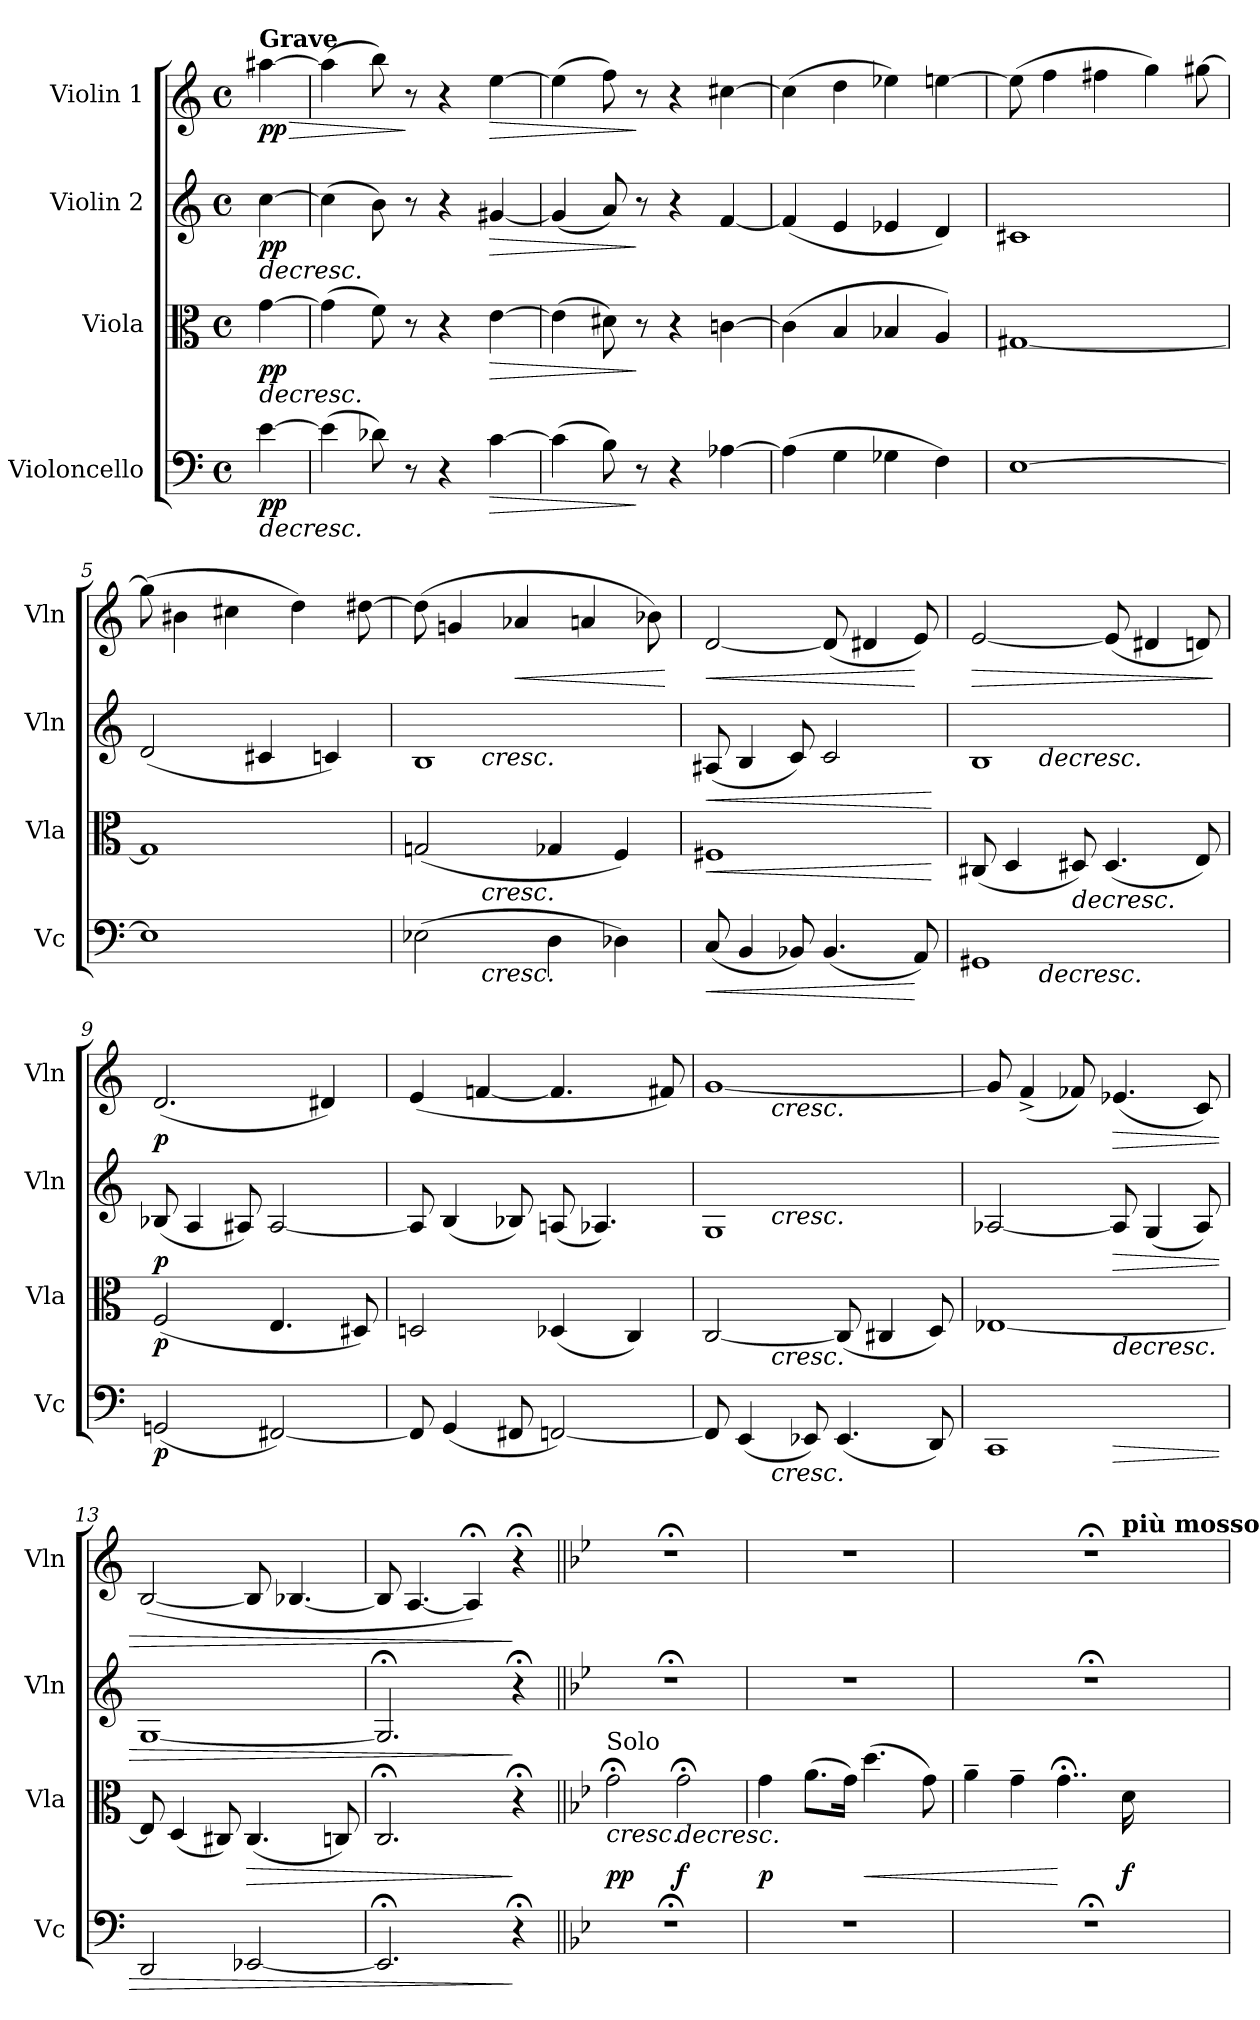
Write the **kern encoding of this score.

**kern	**dynam	**kern	**dynam	**kern	**dynam	**kern	**dynam
*part4	*part4	*part3	*part3	*part2	*part2	*part1	*part1
*staff4	*staff4	*staff3	*staff3	*staff2	*staff2	*staff1	*staff1
*I"Violoncello	*	*I"Viola	*	*I"Violin 2	*	*I"Violin 1	*
*I'Vc	*	*I'Vla	*	*I'Vln	*	*I'Vln	*
*clefF4	*	*clefC3	*	*clefG2	*	*clefG2	*
*k[]	*	*k[]	*	*k[]	*	*k[]	*
*M4/4	*	*M4/4	*	*M4/4	*	*M4/4	*
*met(c)	*	*met(c)	*	*met(c)	*	*met(c)	*
=	=	=	=	=	=	=	=
!	!	!	!	!	!	!LO:TX:a:B:t=Grave	!
!	!LO:HP:b	!	!LO:HP:b	!	!LO:HP:b	!	!LO:HP:b
!	!LO:DY:n=1:b	!	!LO:DY:n=1:b	!	!LO:DY:n=1:b	!	!LO:DY:n=1:b
[>4e\	> pp	[>4g\	> pp	[>4cc\	> pp	[4aa#X\	> pp
=1	=1	=1	=1	=1	=1	=1	=1
(4e\]	.	(4g\]	.	(4cc\]	.	(4aa#\]	.
8d-X\)	.	8f\)	.	8b\)	.	8bb\)	.
8r	.	8r	.	8r	.	8r	]
4r	.	4r	.	4r	.	4r	.
!	!LO:HP:b	!	!LO:HP:b	!	!LO:HP:b	!	!LO:HP:b
[>4c\	>	[>4e\	>	[<4g#X/	>	[>4ee\	>
=2	=2	=2	=2	=2	=2	=2	=2
(4c\]	.	(4e\]	.	(4g#/]	.	(4ee\]	.
8B\)	.	8d#X\)	.	8a/)	.	8ff\)	.
8r	]	8r	]	8r	]	8r	]
4r	.	4r	.	4r	.	4r	.
[>4A-X\	.	[4cn\	.	[<4f/	.	[>4cc#X\	.
=3	=3	=3	=3	=3	=3	=3	=3
(4A-\]	.	(4c\]	.	(4f/]	.	(4cc#\]	.
4G\	.	4B/	.	4e/	.	4dd\	.
4G-X\	.	4B-X/	.	4e-X/	.	4ee-X\)	.
4F\)	.	4A/)	.	4d/)	.	[>4een\	.
=4	=4	=4	=4	=4	=4	=4	=4
[1E	.	[1G#X	.	1c#X	.	(8ee\]	.
.	.	.	.	.	.	4ff\	.
.	.	.	.	.	.	4ff#X\	.
.	.	.	.	.	.	4gg\)	.
.	.	.	.	.	.	[>8gg#X\	.
!!LO:LB:g=z
=5	=5	=5	=5	=5	=5	=5	=5
1E]	.	1G#]	.	(2d/	.	(8gg#\]	.
.	.	.	.	.	.	4b#X\	.
.	.	.	.	.	.	4cc#X\	.
.	.	.	.	4c#X/	.	.	.
.	.	.	.	.	.	4dd\)	.
.	.	.	.	4cn/)	.	.	.
.	.	.	.	.	.	[>8dd#X\	.
=6	=6	=6	=6	=6	=6	=6	=6
*^	*	*^	*	*^	*	*	*
(2E-X\	4ryy	.	(2Gn/	4ryy	.	1B	4ryy	.	(8dd#\]	.
.	.	.	.	.	.	.	.	.	4gn/	.
!	!	!LO:HP:b	!	!	!LO:HP:b	!	!	!LO:HP:b	!	!
.	4ryy	<	.	4ryy	<	.	4ryy	<	.	.
!	!	!	!	!	!	!	!	!	!	!LO:HP:b
.	.	.	.	.	.	.	.	.	4a-X/	<
4D\	2ryy	.	4G-X/	2ryy	.	.	2ryy	.	.	.
.	.	.	.	.	.	.	.	.	4an/	.
4D-X\)	.	.	4F/)	.	.	.	.	.	.	.
.	.	.	.	.	.	.	.	.	8b-X\)	.
*v	*v	*	*	*	*	*v	*v	*	*	*
*	*	*v	*v	*	*	*	*	*
.	]	.	]	.	]	.	[
=7	=7	=7	=7	=7	=7	=7	=7
!	!LO:HP:b	!	!LO:HP:b	!	!LO:HP:b	!	!LO:HP:b
(8C/	<	1F#X	<	(8A#X/	<	[<2d/	<
4BB/	.	.	.	4B/	.	.	.
8BB-X/)	.	.	.	8c/)	.	.	.
(4.BB-/	.	.	.	2c/	.	(8d/]	.
.	.	.	.	.	.	4d#X/	.
8AA/)	[	.	.	.	.	8e/)	[
.	.	.	[	.	[	.	.
=8	=8	=8	=8	=8	=8	=8	=8
*^	*	*	*	*^	*	*	*
!	!	!	!	!	!	!	!	!	!LO:HP:b
1GG#X	4ryy	.	(8C#X/	.	1B	4ryy	.	[<2e/	>
.	.	.	4D/	.	.	.	.	.	.
!	!	!LO:HP:b	!	!	!	!	!LO:HP:b	!	!
.	4ryy	>	.	.	.	4ryy	>	.	.
!	!	!	!	!LO:HP:b	!	!	!	!	!
.	.	.	8D#X/)	>	.	.	.	.	.
.	2ryy	.	(4.D#/	.	.	2ryy	.	(8e/]	.
.	.	.	.	.	.	.	.	4d#X/	.
.	.	.	8E/)	.	.	.	.	8dn/)	.
*v	*v	*	*	*	*v	*v	*	*	*
.	[	.	[	.	[	.	]
=9	=9	=9	=9	=9	=9	=9	=9
!	!LO:DY:b	!	!LO:DY:b	!	!LO:DY:b	!	!LO:DY:b
(2GGn/	p	(2F/	p	(8B-X/	p	(2.d/	p
.	.	.	.	4A/	.	.	.
.	.	.	.	8A#X/)	.	.	.
[2FF#X/)	.	4.E/	.	[2A#/	.	.	.
.	.	.	.	.	.	4d#X/)	.
.	.	8D#X/)	.	.	.	.	.
!!LO:LB:g=z
=10	=10	=10	=10	=10	=10	=10	=10
8FF#/]	.	2Dn/	.	8A#/]	.	(4e/	.
(4GG/	.	.	.	(4B/	.	.	.
.	.	.	.	.	.	[<4fn/	.
8FF#X/	.	.	.	8B-X/)	.	.	.
[<2FFn/)	.	(4D-X/	.	(8An/	.	4.f/]	.
.	.	.	.	4.A-X/)	.	.	.
.	.	4C/)	.	.	.	.	.
.	.	.	.	.	.	8f#X/)	.
=11	=11	=11	=11	=11	=11	=11	=11
*^	*	*^	*	*^	*	*^	*
8FF/]	8ryy	.	[2C/	4ryy	.	1G	4ryy	.	[<1g	4ryy	.
(4EE/	8ryy	.	.	.	.	.	.	.	.	.	.
!	!	!LO:HP:b	!	!	!LO:HP:b	!	!	!LO:HP:b	!	!	!LO:HP:b
.	8ryy	<	.	4ryy	<	.	4ryy	<	.	4ryy	<
8EE-X/)	8ryy	.	.	.	.	.	.	.	.	.	.
(4.EE-/	2ryy	.	(8C/]	2ryy	.	.	2ryy	.	.	2ryy	.
.	.	.	4C#X/	.	.	.	.	.	.	.	.
8DD/)	.	.	8D/)	.	.	.	.	.	.	.	.
*v	*v	*	*	*	*	*v	*v	*	*v	*v	*
*	*	*v	*v	*	*	*	*	*
.	]	.	]	.	]	.	.
=12	=12	=12	=12	=12	=12	=12	=12
*^	*	*^	*	*	*	*	*
1CC	2ryy	.	[<1E-X	2ryy	.	[2A-X/	.	8g/]	.
.	.	.	.	.	.	.	.	(4f^/	.
.	.	.	.	.	.	.	.	8f-X/)	.
!	!	!LO:HP:b	!	!	!LO:HP:b	!	!LO:HP:b	!	!LO:HP:b
.	2ryy	>	.	2ryy	>	8A-/]	>	(4.e-X/	>
.	.	.	.	.	.	(4G/	.	.	.
.	.	.	.	.	.	8A-/)	.	8c/)	.
*v	*v	*	*	*	*	*	*	*	*
*	*	*v	*v	*	*	*	*	*
.	[	.	[	.	[	.	[
=13	=13	=13	=13	=13	=13	=13	=13
*	*	*	*	*^	*	*	*
2DD/	.	8E-/]	.	[<1G	2ryy	.	([<2B/	.
.	.	(4D/	.	.	.	.	.	.
.	.	8C#X/)	.	.	.	.	.	.
!	!	!	!LO:HP:b	!	!	!	!	!
[2EE-X/	.	(4.C#/	>	.	2ryy	.	8B/]	.
.	.	.	.	.	.	.	[4.B-X/	.
.	.	8Cn/)	.	.	.	.	.	.
*	*	*	*	*v	*v	*	*	*
=14	=14	=14	=14	=14	=14	=14	=14
2.EE-;</]	.	2.C;</	.	2.G;</]	.	8B-/]	.
.	.	.	.	.	.	[<4.A/	.
.	.	.	.	.	.	4A;</])	.
4r;<	]	4r;<	]	4r;<	]	4r;<	]
!!LO:LB:g=z
=15||	=15||	=15||	=15||	=15||	=15||	=15||	=15||
*k[b-e-]	*	*k[b-e-]	*	*k[b-e-]	*	*k[b-e-]	*
!	!	!LO:TX:a:t=Solo	!	!	!	!	!
!	!	!	!LO:HP:b	!	!	!	!
!	!	!	!LO:DY:n=1:b	!	!	!	!
1r;<	.	2g;<\	< pp	1r;<	.	1r;<	.
!	!	!	!LO:HP:n=1:b	!	!	!	!
!	!	!	!LO:DY:n=2:b	!	!	!	!
.	.	2g;<\	] > f	.	.	.	.
.	.	.	[	.	.	.	.
=16	=16	=16	=16	=16	=16	=16	=16
!	!	!	!LO:DY:b	!	!	!	!
1r	.	4g\	p	1r	.	1r	.
.	.	(8.a\L	.	.	.	.	.
.	.	16g\Jk)	.	.	.	.	.
!	!	!	!LO:HP:b	!	!	!	!
.	.	(4.dd\	<	.	.	.	.
.	.	8g\)	.	.	.	.	.
.	.	.	]	.	.	.	.
=17	=17	=17	=17	=17	=17	=17	=17
*	*	*	*	*	*	*^	*
1r;<	.	4a~\	.	1r;<	.	1r;<	2ryy	.
.	.	4g~\	.	.	.	.	.	.
.	.	4..g;<\	[	.	.	.	4..ryy	.
!	!	!	!	!	!	!	!LO:TX:a:B:t=più mosso	!
!	!	!	!LO:DY:b	!	!	!	!	!
.	.	16d\	f	.	.	.	16ryy	.
*	*	*	*	*	*	*v	*v	*
=	=	=	=	=	=	=	=
*-	*-	*-	*-	*-	*-	*-	*-
